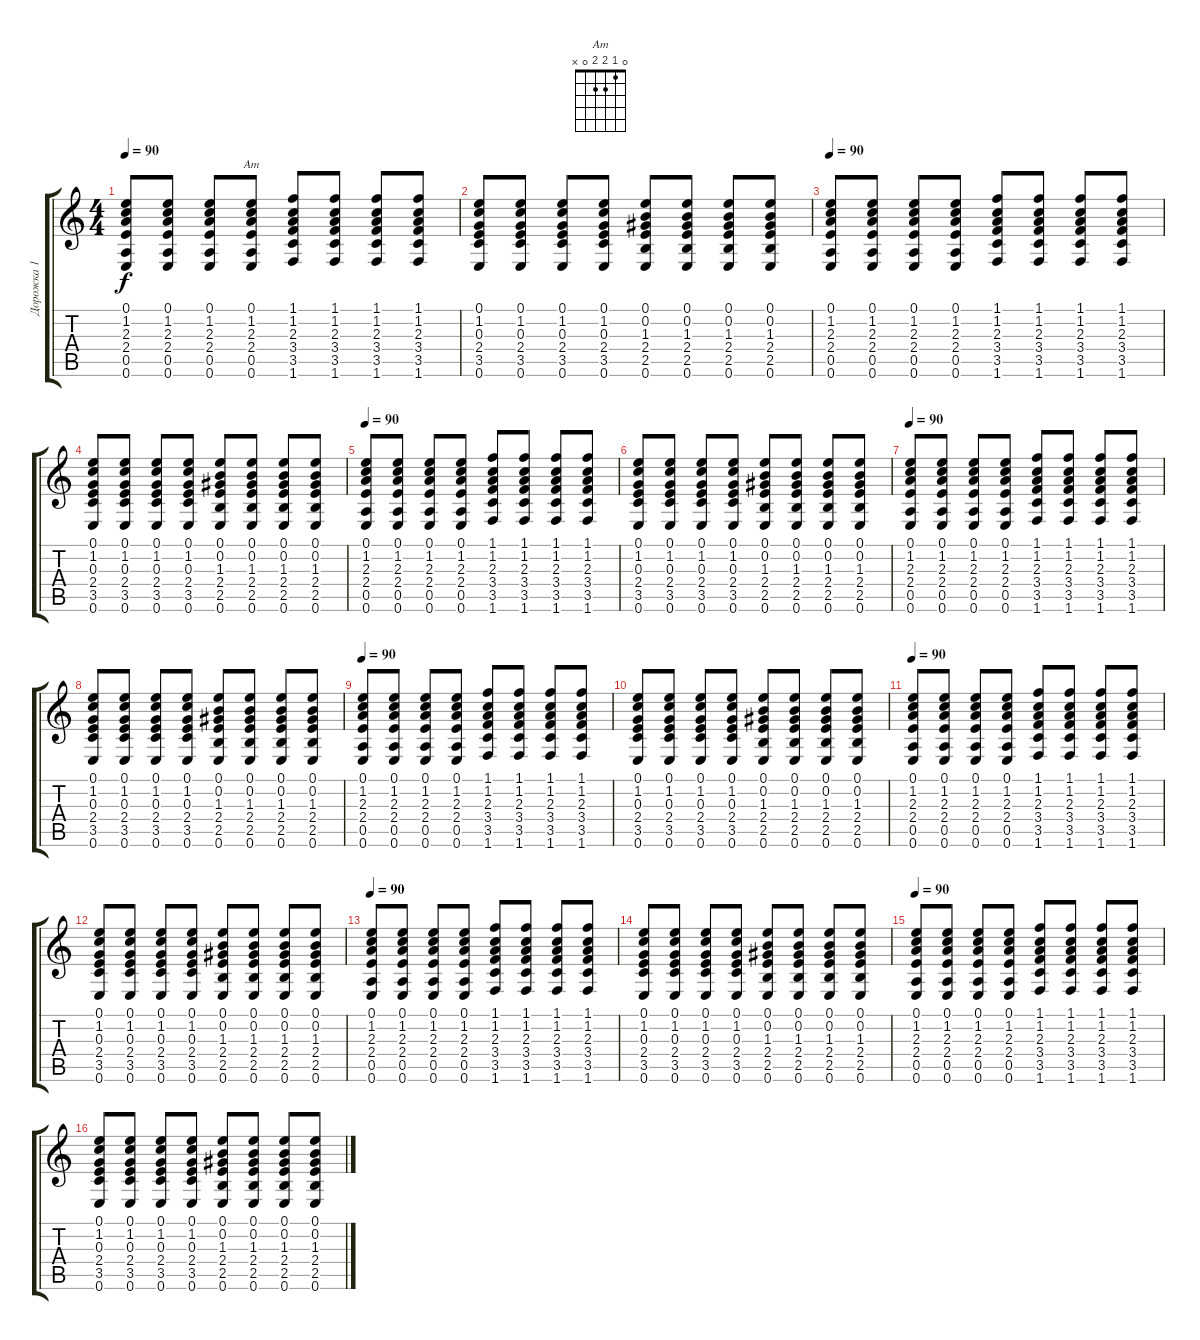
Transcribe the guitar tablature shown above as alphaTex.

\track ("Дорожка 1" "Дорожка 1") {instrument distortionguitar}
\staff {score tabs}
\tuning (E4 B3 G3 D3 A2 E2) {hide}
\chord ("Am" 0 1 2 2 0 x)
\ts (4 4)
\tempo 90
\clef g2
\ks c
(0.1 1.2 2.3 2.4 0.5 0.6).8{dy f} (0.1 1.2 2.3 2.4 0.5 0.6).8 (0.1 1.2 2.3 2.4 0.5 0.6).8 (0.1 1.2 2.3 2.4 0.5 0.6).8{ch "Am"} (1.1 1.2 2.3 3.4 3.5 1.6).8 (1.1 1.2 2.3 3.4 3.5 1.6).8 (1.1 1.2 2.3 3.4 3.5 1.6).8 (1.1 1.2 2.3 3.4 3.5 1.6).8 |
(0.1 1.2 0.3 2.4 3.5 0.6).8 (0.1 1.2 0.3 2.4 3.5 0.6).8 (0.1 1.2 0.3 2.4 3.5 0.6).8 (0.1 1.2 0.3 2.4 3.5 0.6).8 (0.1 0.2 1.3 2.4 2.5 0.6).8 (0.1 0.2 1.3 2.4 2.5 0.6).8 (0.1 0.2 1.3 2.4 2.5 0.6).8 (0.1 0.2 1.3 2.4 2.5 0.6).8 |
\tempo 90
(0.1 1.2 2.3 2.4 0.5 0.6).8 (0.1 1.2 2.3 2.4 0.5 0.6).8 (0.1 1.2 2.3 2.4 0.5 0.6).8 (0.1 1.2 2.3 2.4 0.5 0.6).8 (1.1 1.2 2.3 3.4 3.5 1.6).8 (1.1 1.2 2.3 3.4 3.5 1.6).8 (1.1 1.2 2.3 3.4 3.5 1.6).8 (1.1 1.2 2.3 3.4 3.5 1.6).8 |
(0.1 1.2 0.3 2.4 3.5 0.6).8 (0.1 1.2 0.3 2.4 3.5 0.6).8 (0.1 1.2 0.3 2.4 3.5 0.6).8 (0.1 1.2 0.3 2.4 3.5 0.6).8 (0.1 0.2 1.3 2.4 2.5 0.6).8 (0.1 0.2 1.3 2.4 2.5 0.6).8 (0.1 0.2 1.3 2.4 2.5 0.6).8 (0.1 0.2 1.3 2.4 2.5 0.6).8 |
\tempo 90
(0.1 1.2 2.3 2.4 0.5 0.6).8 (0.1 1.2 2.3 2.4 0.5 0.6).8 (0.1 1.2 2.3 2.4 0.5 0.6).8 (0.1 1.2 2.3 2.4 0.5 0.6).8 (1.1 1.2 2.3 3.4 3.5 1.6).8 (1.1 1.2 2.3 3.4 3.5 1.6).8 (1.1 1.2 2.3 3.4 3.5 1.6).8 (1.1 1.2 2.3 3.4 3.5 1.6).8 |
(0.1 1.2 0.3 2.4 3.5 0.6).8 (0.1 1.2 0.3 2.4 3.5 0.6).8 (0.1 1.2 0.3 2.4 3.5 0.6).8 (0.1 1.2 0.3 2.4 3.5 0.6).8 (0.1 0.2 1.3 2.4 2.5 0.6).8 (0.1 0.2 1.3 2.4 2.5 0.6).8 (0.1 0.2 1.3 2.4 2.5 0.6).8 (0.1 0.2 1.3 2.4 2.5 0.6).8 |
\tempo 90
(0.1 1.2 2.3 2.4 0.5 0.6).8 (0.1 1.2 2.3 2.4 0.5 0.6).8 (0.1 1.2 2.3 2.4 0.5 0.6).8 (0.1 1.2 2.3 2.4 0.5 0.6).8 (1.1 1.2 2.3 3.4 3.5 1.6).8 (1.1 1.2 2.3 3.4 3.5 1.6).8 (1.1 1.2 2.3 3.4 3.5 1.6).8 (1.1 1.2 2.3 3.4 3.5 1.6).8 |
(0.1 1.2 0.3 2.4 3.5 0.6).8 (0.1 1.2 0.3 2.4 3.5 0.6).8 (0.1 1.2 0.3 2.4 3.5 0.6).8 (0.1 1.2 0.3 2.4 3.5 0.6).8 (0.1 0.2 1.3 2.4 2.5 0.6).8 (0.1 0.2 1.3 2.4 2.5 0.6).8 (0.1 0.2 1.3 2.4 2.5 0.6).8 (0.1 0.2 1.3 2.4 2.5 0.6).8 |
\tempo 90
(0.1 1.2 2.3 2.4 0.5 0.6).8 (0.1 1.2 2.3 2.4 0.5 0.6).8 (0.1 1.2 2.3 2.4 0.5 0.6).8 (0.1 1.2 2.3 2.4 0.5 0.6).8 (1.1 1.2 2.3 3.4 3.5 1.6).8 (1.1 1.2 2.3 3.4 3.5 1.6).8 (1.1 1.2 2.3 3.4 3.5 1.6).8 (1.1 1.2 2.3 3.4 3.5 1.6).8 |
(0.1 1.2 0.3 2.4 3.5 0.6).8 (0.1 1.2 0.3 2.4 3.5 0.6).8 (0.1 1.2 0.3 2.4 3.5 0.6).8 (0.1 1.2 0.3 2.4 3.5 0.6).8 (0.1 0.2 1.3 2.4 2.5 0.6).8 (0.1 0.2 1.3 2.4 2.5 0.6).8 (0.1 0.2 1.3 2.4 2.5 0.6).8 (0.1 0.2 1.3 2.4 2.5 0.6).8 |
\tempo 90
(0.1 1.2 2.3 2.4 0.5 0.6).8 (0.1 1.2 2.3 2.4 0.5 0.6).8 (0.1 1.2 2.3 2.4 0.5 0.6).8 (0.1 1.2 2.3 2.4 0.5 0.6).8 (1.1 1.2 2.3 3.4 3.5 1.6).8 (1.1 1.2 2.3 3.4 3.5 1.6).8 (1.1 1.2 2.3 3.4 3.5 1.6).8 (1.1 1.2 2.3 3.4 3.5 1.6).8 |
(0.1 1.2 0.3 2.4 3.5 0.6).8 (0.1 1.2 0.3 2.4 3.5 0.6).8 (0.1 1.2 0.3 2.4 3.5 0.6).8 (0.1 1.2 0.3 2.4 3.5 0.6).8 (0.1 0.2 1.3 2.4 2.5 0.6).8 (0.1 0.2 1.3 2.4 2.5 0.6).8 (0.1 0.2 1.3 2.4 2.5 0.6).8 (0.1 0.2 1.3 2.4 2.5 0.6).8 |
\tempo 90
(0.1 1.2 2.3 2.4 0.5 0.6).8 (0.1 1.2 2.3 2.4 0.5 0.6).8 (0.1 1.2 2.3 2.4 0.5 0.6).8 (0.1 1.2 2.3 2.4 0.5 0.6).8 (1.1 1.2 2.3 3.4 3.5 1.6).8 (1.1 1.2 2.3 3.4 3.5 1.6).8 (1.1 1.2 2.3 3.4 3.5 1.6).8 (1.1 1.2 2.3 3.4 3.5 1.6).8 |
(0.1 1.2 0.3 2.4 3.5 0.6).8 (0.1 1.2 0.3 2.4 3.5 0.6).8 (0.1 1.2 0.3 2.4 3.5 0.6).8 (0.1 1.2 0.3 2.4 3.5 0.6).8 (0.1 0.2 1.3 2.4 2.5 0.6).8 (0.1 0.2 1.3 2.4 2.5 0.6).8 (0.1 0.2 1.3 2.4 2.5 0.6).8 (0.1 0.2 1.3 2.4 2.5 0.6).8 |
\tempo 90
(0.1 1.2 2.3 2.4 0.5 0.6).8 (0.1 1.2 2.3 2.4 0.5 0.6).8 (0.1 1.2 2.3 2.4 0.5 0.6).8 (0.1 1.2 2.3 2.4 0.5 0.6).8 (1.1 1.2 2.3 3.4 3.5 1.6).8 (1.1 1.2 2.3 3.4 3.5 1.6).8 (1.1 1.2 2.3 3.4 3.5 1.6).8 (1.1 1.2 2.3 3.4 3.5 1.6).8 |
(0.1 1.2 0.3 2.4 3.5 0.6).8 (0.1 1.2 0.3 2.4 3.5 0.6).8 (0.1 1.2 0.3 2.4 3.5 0.6).8 (0.1 1.2 0.3 2.4 3.5 0.6).8 (0.1 0.2 1.3 2.4 2.5 0.6).8 (0.1 0.2 1.3 2.4 2.5 0.6).8 (0.1 0.2 1.3 2.4 2.5 0.6).8 (0.1 0.2 1.3 2.4 2.5 0.6).8
